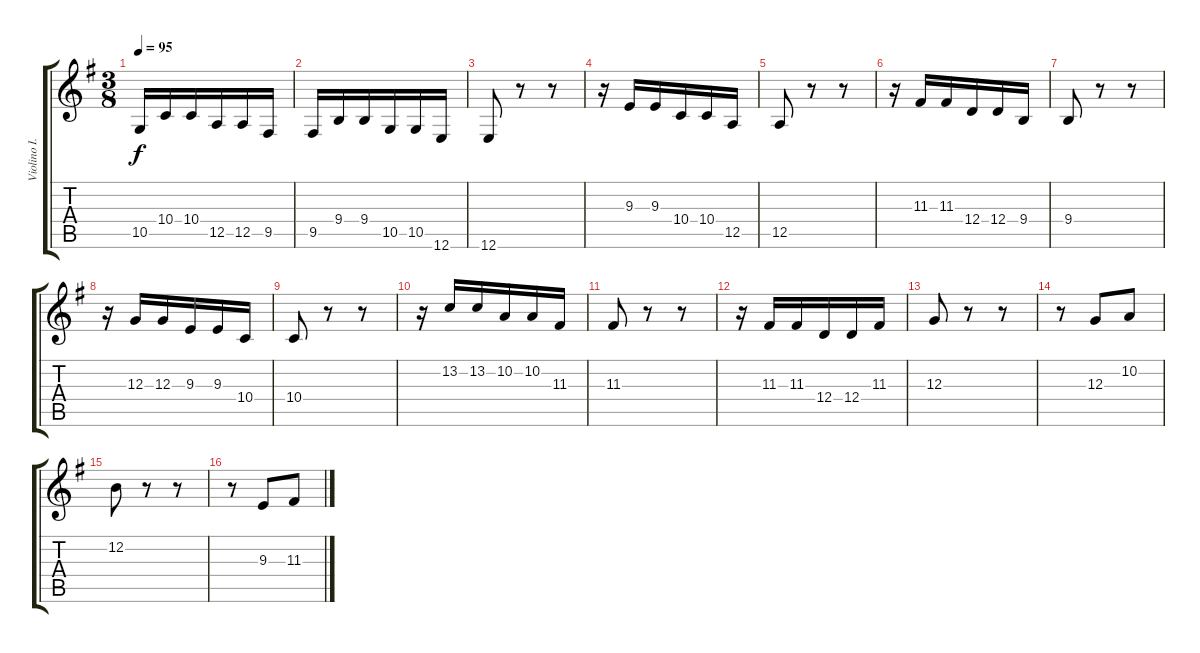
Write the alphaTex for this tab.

\track ("Violino I. di ripieno" "Violino I.") {instrument violin}
\staff {score tabs}
\tuning (E4 B3 G3 D3 A2 E2) {hide}
\ts (3 8)
\tempo 95
\clef g2
\ks g
10.5.16{dy f} 10.4.16{beam merge} 10.4.16 12.5.16{beam merge} 12.5.16 9.5.16 |
9.5.16 9.4.16{beam merge} 9.4.16 10.5.16{beam merge} 10.5.16 12.6.16 |
12.6.8 r.8 r.8 |
r.16 9.3.16{beam merge} 9.3.16 10.4.16{beam merge} 10.4.16 12.5.16 |
12.5.8 r.8 r.8 |
r.16 11.3.16{beam merge} 11.3.16 12.4.16{beam merge} 12.4.16 9.4.16 |
9.4.8 r.8 r.8 |
r.16 12.3.16{beam merge} 12.3.16 9.3.16{beam merge} 9.3.16 10.4.16 |
10.4.8 r.8 r.8 |
r.16 13.2.16{beam merge} 13.2.16 10.2.16{beam merge} 10.2.16 11.3.16 |
11.3.8 r.8 r.8 |
r.16 11.3.16{beam merge} 11.3.16 12.4.16{beam merge} 12.4.16 11.3.16 |
12.3.8 r.8 r.8 |
r.8 12.3.8{beam merge} 10.2.8 |
12.2.8 r.8 r.8 |
r.8 9.3.8{beam merge} 11.3.8
